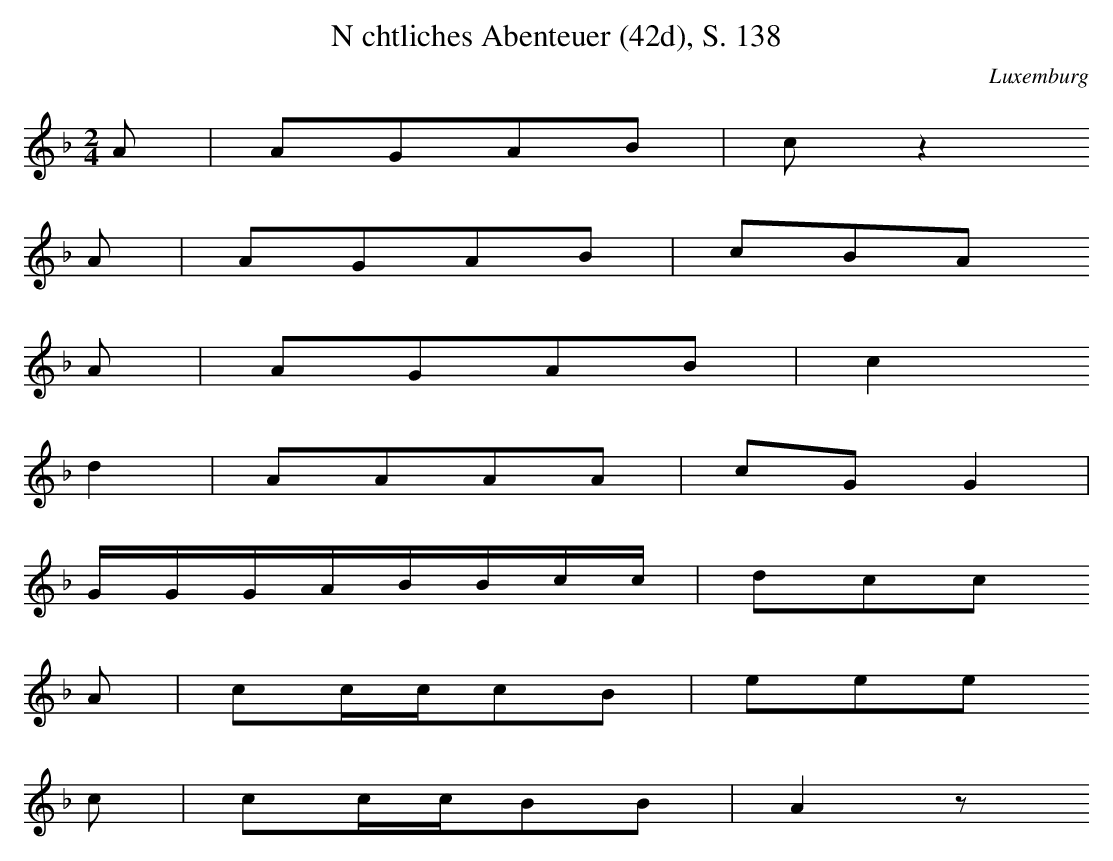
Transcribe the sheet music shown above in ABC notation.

X:1
T: Nchtliches Abenteuer (42d), S. 138
O: Luxemburg
M: 2/4
L: 1/16
K: F
A2 | A2G2A2B2 | c2z4
A2 | A2G2A2B2 | c2B2A2
A2 | A2G2A2B2 | c4
d4 | A2A2A2A2 | c2G2G4 |
GGGABBcc | d2c2c2
A2 | c2ccc2B2 | e2e2e2
c2 | c2ccB2B2 | A4z2
